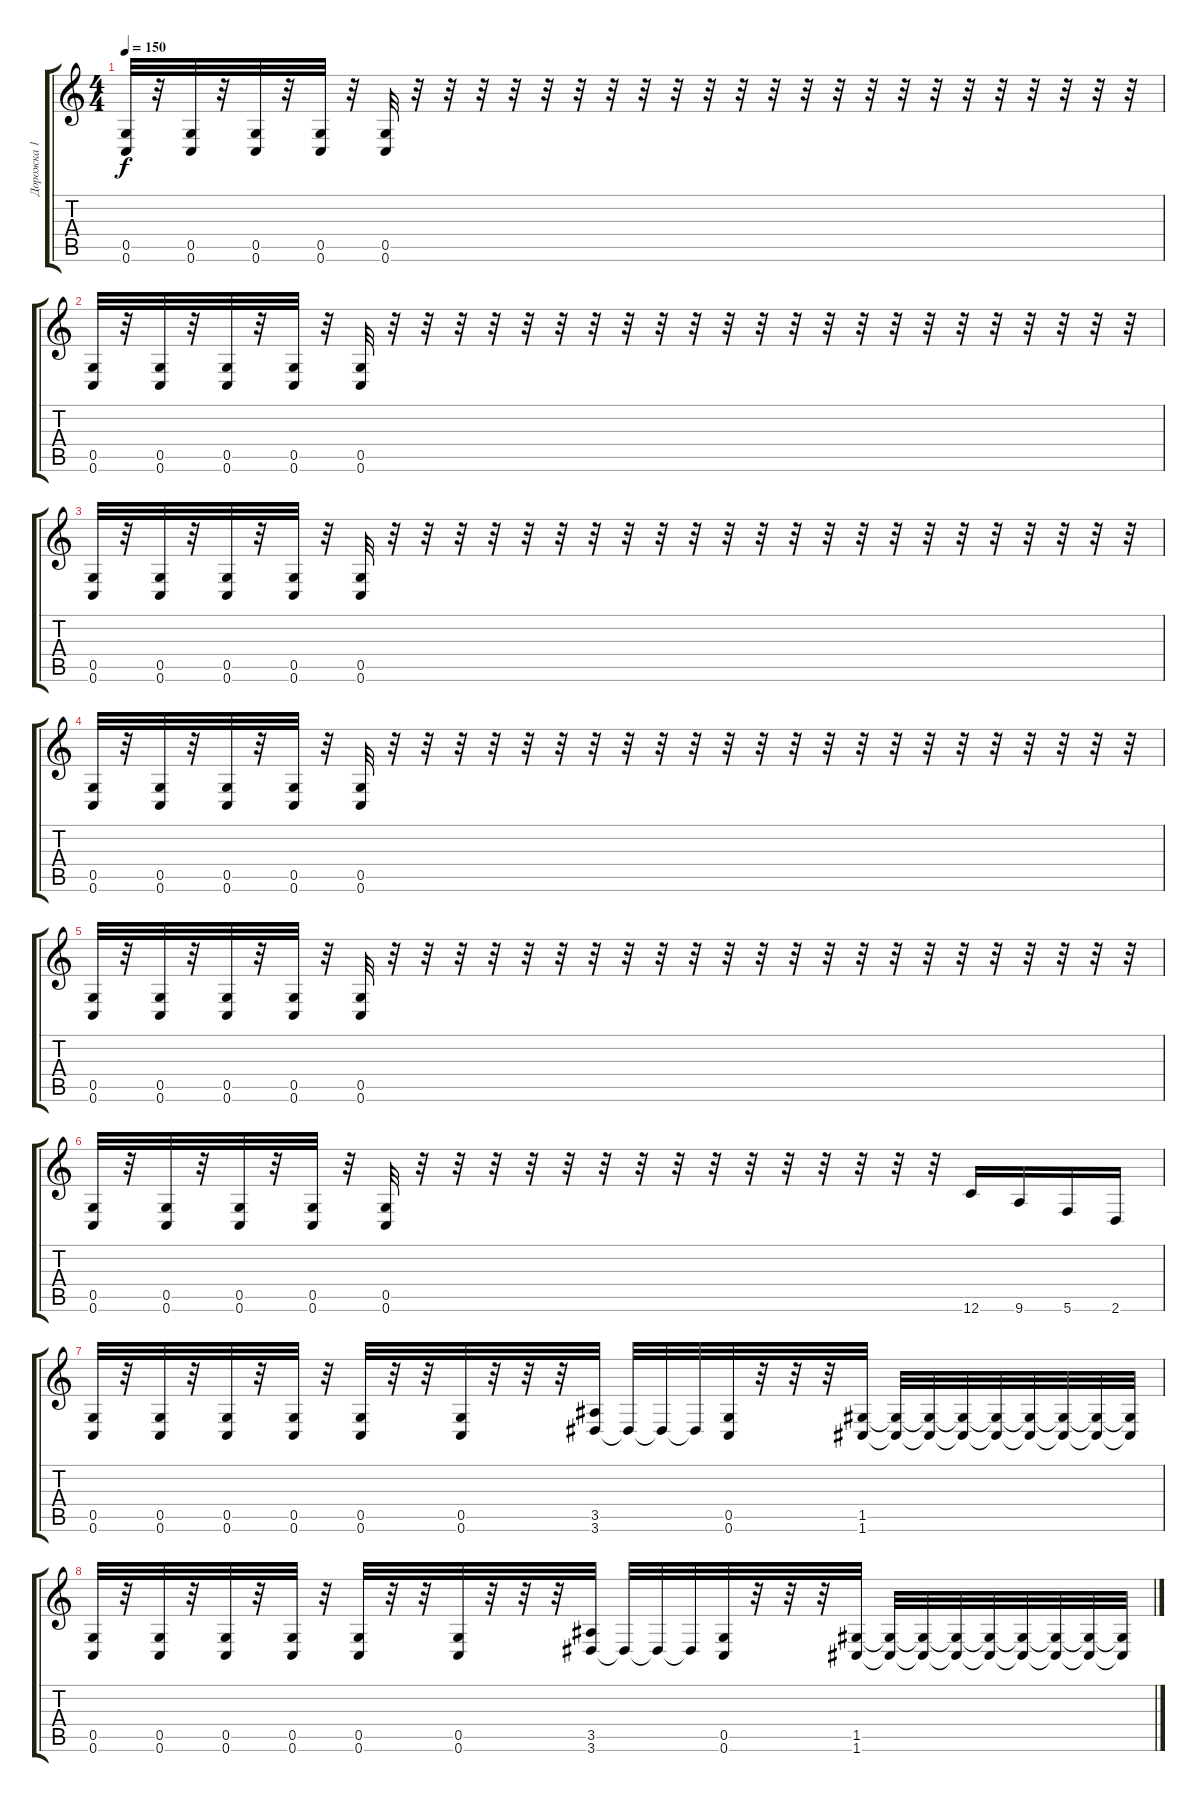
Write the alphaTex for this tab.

\track ("Дорожка 1" "Дорожка 1") {instrument distortionguitar}
\staff {score tabs}
\tuning (D4 A3 F3 C3 G2 C2) {hide}
\ts (4 4)
\tempo 150
\clef g2
\ks c
(0.5 0.6).32{dy f} r.32 (0.5 0.6).32 r.32 (0.5 0.6).32 r.32 (0.5 0.6).32 r.32 (0.5 0.6).32 r.32 r.32 r.32 r.32 r.32 r.32 r.32 r.32 r.32 r.32 r.32 r.32 r.32 r.32 r.32 r.32 r.32 r.32 r.32 r.32 r.32 r.32 r.32 |
(0.5 0.6).32 r.32 (0.5 0.6).32 r.32 (0.5 0.6).32 r.32 (0.5 0.6).32 r.32 (0.5 0.6).32 r.32 r.32 r.32 r.32 r.32 r.32 r.32 r.32 r.32 r.32 r.32 r.32 r.32 r.32 r.32 r.32 r.32 r.32 r.32 r.32 r.32 r.32 r.32 |
(0.5 0.6).32 r.32 (0.5 0.6).32 r.32 (0.5 0.6).32 r.32 (0.5 0.6).32 r.32 (0.5 0.6).32 r.32 r.32 r.32 r.32 r.32 r.32 r.32 r.32 r.32 r.32 r.32 r.32 r.32 r.32 r.32 r.32 r.32 r.32 r.32 r.32 r.32 r.32 r.32 |
(0.5 0.6).32 r.32 (0.5 0.6).32 r.32 (0.5 0.6).32 r.32 (0.5 0.6).32 r.32 (0.5 0.6).32 r.32 r.32 r.32 r.32 r.32 r.32 r.32 r.32 r.32 r.32 r.32 r.32 r.32 r.32 r.32 r.32 r.32 r.32 r.32 r.32 r.32 r.32 r.32 |
(0.5 0.6).32 r.32 (0.5 0.6).32 r.32 (0.5 0.6).32 r.32 (0.5 0.6).32 r.32 (0.5 0.6).32 r.32 r.32 r.32 r.32 r.32 r.32 r.32 r.32 r.32 r.32 r.32 r.32 r.32 r.32 r.32 r.32 r.32 r.32 r.32 r.32 r.32 r.32 r.32 |
(0.5 0.6).32 r.32 (0.5 0.6).32 r.32 (0.5 0.6).32 r.32 (0.5 0.6).32 r.32 (0.5 0.6).32 r.32 r.32 r.32 r.32 r.32 r.32 r.32 r.32 r.32 r.32 r.32 r.32 r.32 r.32 r.32 12.6.16 9.6.16 5.6.16 2.6.16 |
(0.5 0.6).32 r.32 (0.5 0.6).32 r.32 (0.5 0.6).32 r.32 (0.5 0.6).32 r.32 (0.5 0.6).32 r.32 r.32 (0.5 0.6).32 r.32 r.32 r.32 (3.5 3.6).32 3.6{t}.32 3.6{t}.32 3.6{t}.32 (0.5 0.6).32 r.32 r.32 r.32 (1.5 1.6).32 (1.5{t} 1.6{t}).32 (1.5{t} 1.6{t}).32 (1.5{t} 1.6{t}).32 (1.5{t} 1.6{t}).32 (1.5{t} 1.6{t}).32 (1.5{t} 1.6{t}).32 (1.5{t} 1.6{t}).32 (1.5{t} 1.6{t}).32 |
(0.5 0.6).32 r.32 (0.5 0.6).32 r.32 (0.5 0.6).32 r.32 (0.5 0.6).32 r.32 (0.5 0.6).32 r.32 r.32 (0.5 0.6).32 r.32 r.32 r.32 (3.5 3.6).32 3.6{t}.32 3.6{t}.32 3.6{t}.32 (0.5 0.6).32 r.32 r.32 r.32 (1.5 1.6).32 (1.5{t} 1.6{t}).32 (1.5{t} 1.6{t}).32 (1.5{t} 1.6{t}).32 (1.5{t} 1.6{t}).32 (1.5{t} 1.6{t}).32 (1.5{t} 1.6{t}).32 (1.5{t} 1.6{t}).32 (1.5{t} 1.6{t}).32
